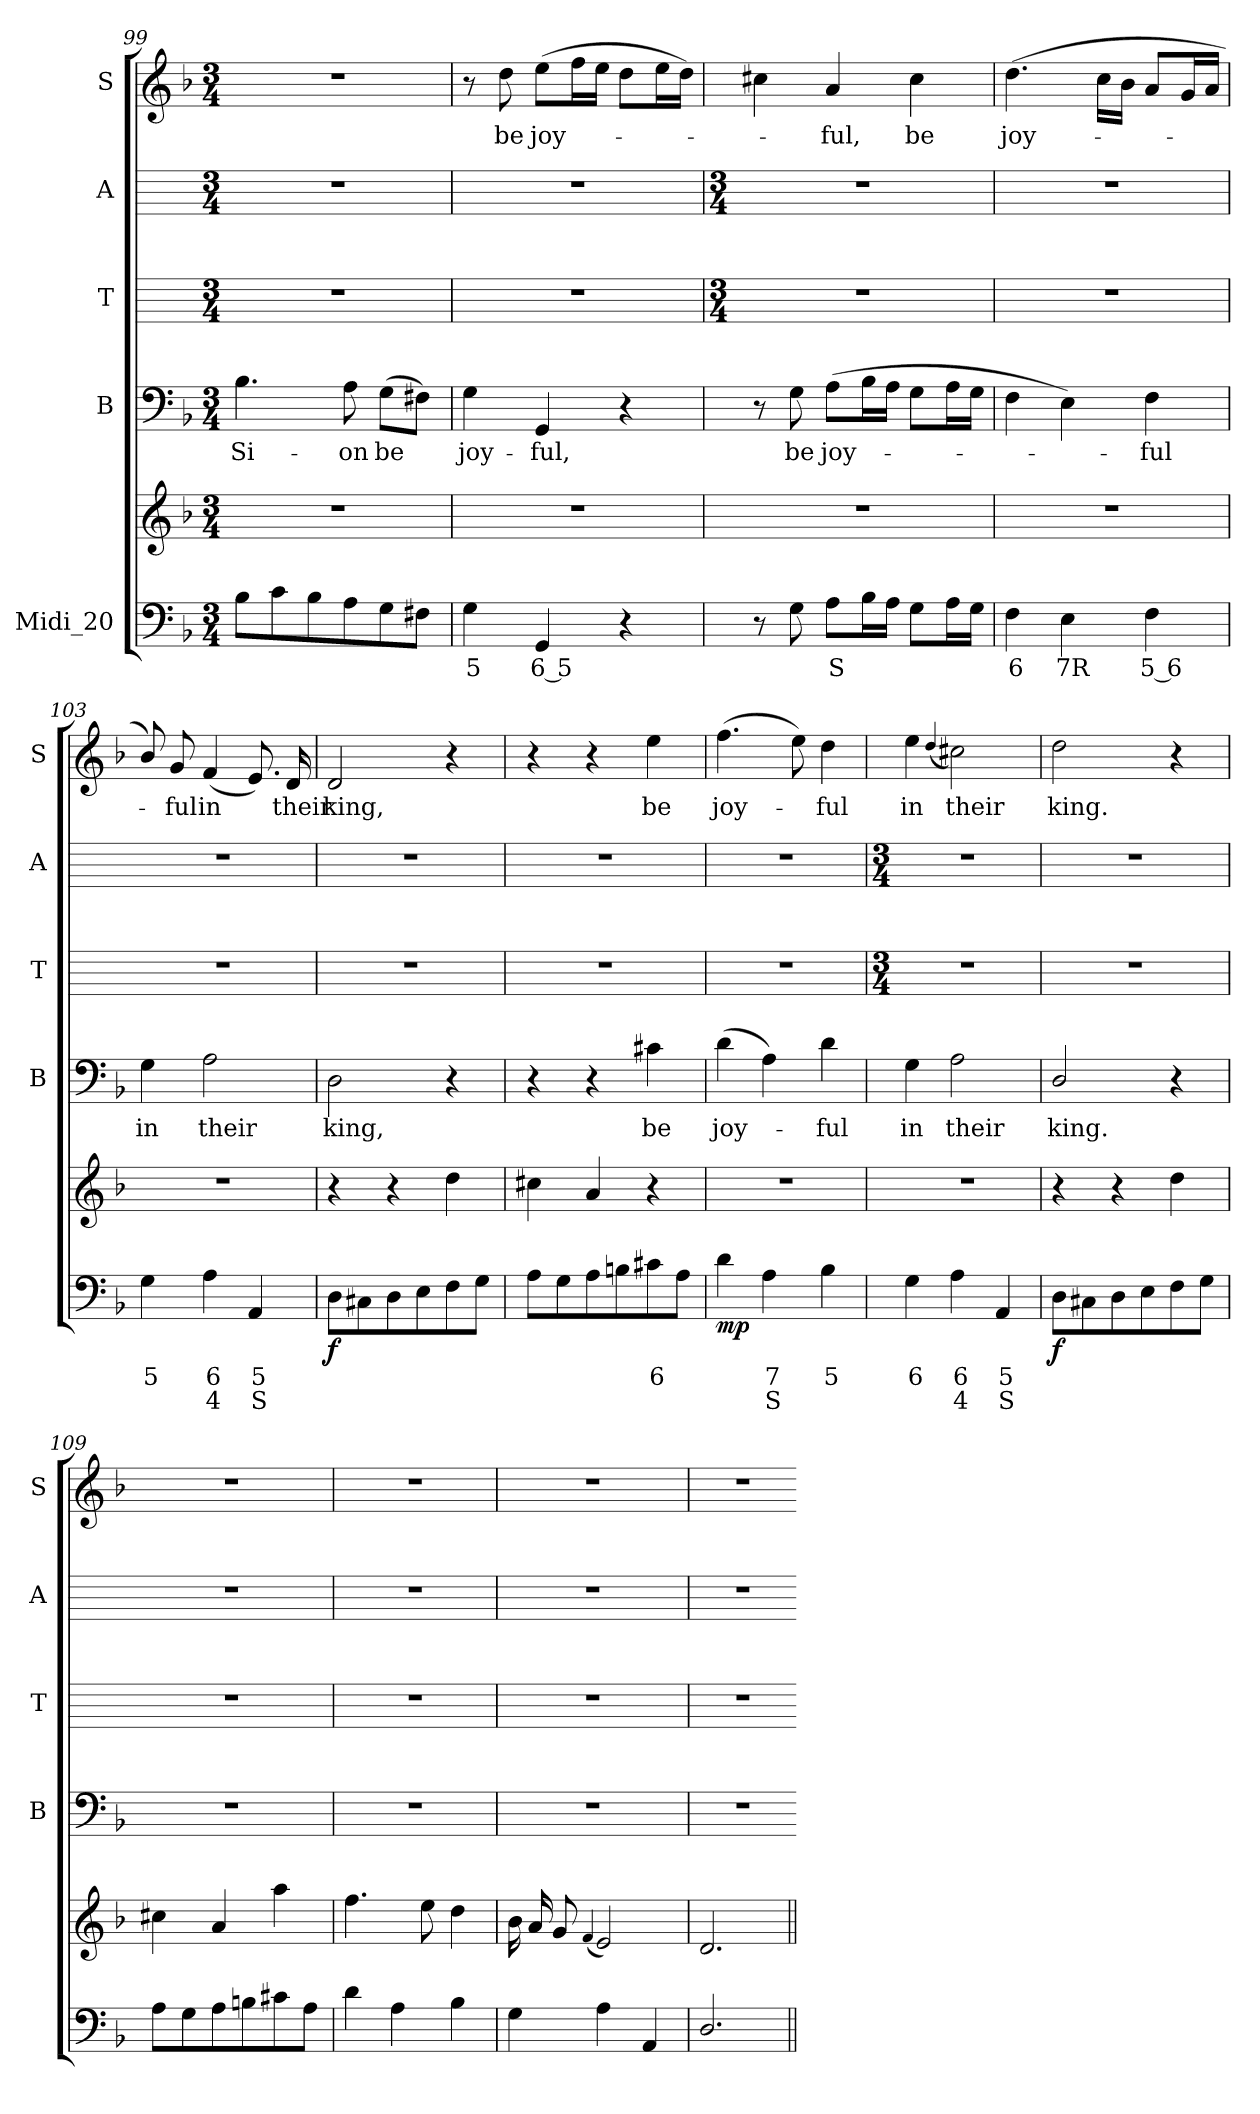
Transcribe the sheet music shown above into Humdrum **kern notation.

**kern	**text	**text	**kern	**dynam	**kern	**text	**kern	**kern	**kern	**text
*part5	*part5	*part5	*part5	*part5	*part4	*part4	*part3	*part2	*part1	*part1
*staff6	*staff6	*staff6	*staff5	*staff5/6	*staff4	*staff4	*staff3	*staff2	*staff1	*staff1
*I"Midi_20	*	*	*	*	*I"B	*	*I"T	*I"A	*I"S	*
*	*	*	*	*	*I'B	*	*I'T	*I'A	*I'S	*
*clefF4	*	*	*clefG2	*	*clefF4	*	*	*	*clefG2	*
*k[b-]	*	*	*k[b-]	*	*k[b-]	*	*	*	*k[b-]	*
*F:	*	*	*F:	*	*F:	*	*	*	*F:	*
*M3/4	*	*	*M3/4	*	*M3/4	*	*M3/4	*M3/4	*M3/4	*
=99	=99	=99	=99	=99	=99	=99	=99	=99	=99	=99
!	!	!	!LO:N:vis=1	!	!	!LO:LY:b	!	!	!LO:N:vis=1	!
8B-L	.	.	2.r	.	4.B-	Si-	2.r	2.r	2.r	.
8c	.	.	.	.	.	.	.	.	.	.
8B-	.	.	.	.	.	.	.	.	.	.
!	!	!	!	!	!	!LO:LY:b	!	!	!	!
8A	.	.	.	.	8A	-on	.	.	.	.
!	!	!	!	!	!	!LO:LY:b	!	!	!	!
8G	.	.	.	.	(>8GL	be	.	.	.	.
8F#XJ	.	.	.	.	8F#XJ)	.	.	.	.	.
=100	=100	=100	=100	=100	=100	=100	=100	=100	=100	=100
!	!LO:LY:b	!	!LO:N:vis=1	!	!	!LO:LY:b	!	!	!	!
4G	5	.	2.r	.	4G	joy-	2.r	2.r	8r	.
!	!	!	!	!	!	!	!	!	!	!LO:LY:b
.	.	.	.	.	.	.	.	.	8dd	be
!	!LO:LY:b	!	!	!	!	!LO:LY:b	!	!	!	!LO:LY:b
4GG	6 5	.	.	.	4GG	-ful,	.	.	(>8eeL	joy-
.	.	.	.	.	.	.	.	.	16ffL	.
.	.	.	.	.	.	.	.	.	16eeJJ	.
4r	.	.	.	.	4r	.	.	.	8ddL	.
.	.	.	.	.	.	.	.	.	16eeL	.
.	.	.	.	.	.	.	.	.	16ddJJ)	.
!!LO:LB:g=z
=101	=101	=101	=101	=101	=101	=101	=101	=101	=101	=101
*	*	*	*	*	*	*	*M3/4	*M3/4	*	*
!	!	!	!LO:N:vis=1	!	!	!	!	!	!	!
8r	.	.	2.r	.	8r	.	2.r	2.r	4cc#X	.
!	!	!	!	!	!	!LO:LY:b	!	!	!	!
8G	.	.	.	.	8G	be	.	.	.	.
!	!LO:LY:b	!	!	!	!	!LO:LY:b	!	!	!	!LO:LY:b
8AL	S	.	.	.	(>8AL	joy-	.	.	4a	ful,
16B-L	.	.	.	.	16B-L	.	.	.	.	.
16AJJ	.	.	.	.	16AJJ	.	.	.	.	.
!	!	!	!	!	!	!	!	!	!	!LO:LY:b
8GL	.	.	.	.	8GL	.	.	.	4cc#	be
16AL	.	.	.	.	16AL	.	.	.	.	.
16GJJ	.	.	.	.	16GJJ	.	.	.	.	.
=102	=102	=102	=102	=102	=102	=102	=102	=102	=102	=102
!	!LO:LY:b	!	!LO:N:vis=1	!	!	!	!	!	!	!LO:LY:b
4F	6	.	2.r	.	4F	.	2.r	2.r	(>4.dd	joy-
!	!LO:LY:b	!	!	!	!	!	!	!	!	!
4E	7R	.	.	.	4E)	.	.	.	.	.
.	.	.	.	.	.	.	.	.	16ccLL	.
.	.	.	.	.	.	.	.	.	16b-JJ	.
!	!LO:LY:b	!	!	!	!	!LO:LY:b	!	!	!	!
4F	5 6	.	.	.	4F	ful	.	.	8aL	.
.	.	.	.	.	.	.	.	.	16gL	.
.	.	.	.	.	.	.	.	.	16aJJ	.
=103	=103	=103	=103	=103	=103	=103	=103	=103	=103	=103
!	!LO:LY:b	!	!LO:N:vis=1	!	!	!LO:LY:b	!	!	!	!
4G	5	.	2.r	.	4G	in	2.r	2.r	8b-/)	.
!	!	!	!	!	!	!	!	!	!	!LO:LY:b
.	.	.	.	.	.	.	.	.	8g	ful
!	!LO:LY:b	!LO:LY:b	!	!	!	!LO:LY:b	!	!	!	!LO:LY:b
4A	6	4	.	.	2A	their	.	.	(<4f	in
!	!LO:LY:b	!LO:LY:b	!	!	!	!	!	!	!	!
4AA	5	S	.	.	.	.	.	.	8.e)	.
!	!	!	!	!	!	!	!	!	!	!LO:LY:b
.	.	.	.	.	.	.	.	.	16d	their
=104	=104	=104	=104	=104	=104	=104	=104	=104	=104	=104
!	!	!	!	!LO:DY:b=2	!	!LO:LY:b	!	!	!	!LO:LY:b
8DL	.	.	4r	f	2D	king,	2.r	2.r	2d	king,
8C#X	.	.	.	.	.	.	.	.	.	.
8D	.	.	4r	.	.	.	.	.	.	.
8E	.	.	.	.	.	.	.	.	.	.
8F	.	.	4dd	.	4r	.	.	.	4r	.
8GJ	.	.	.	.	.	.	.	.	.	.
=105	=105	=105	=105	=105	=105	=105	=105	=105	=105	=105
8AL	.	.	4cc#X	.	4r	.	2.r	2.r	4r	.
8G	.	.	.	.	.	.	.	.	.	.
8A	.	.	4a	.	4r	.	.	.	4r	.
8Bn	.	.	.	.	.	.	.	.	.	.
!	!LO:LY:b	!	!	!	!	!LO:LY:b	!	!	!	!LO:LY:b
8c#X	6	.	4r	.	4c#X	be	.	.	4ee	be
8AJ	.	.	.	.	.	.	.	.	.	.
=106	=106	=106	=106	=106	=106	=106	=106	=106	=106	=106
!	!	!	!LO:N:vis=1	!LO:DY:b=2	!	!LO:LY:b	!	!	!	!LO:LY:b
4d	.	.	2.r	mp	(>4d	joy-	2.r	2.r	(>4.ff	joy-
!	!LO:LY:b	!LO:LY:b	!	!	!	!	!	!	!	!
4A	7	S	.	.	4A)	.	.	.	.	.
.	.	.	.	.	.	.	.	.	8ee)	.
!	!LO:LY:b	!	!	!	!	!LO:LY:b	!	!	!	!LO:LY:b
4B-	5	.	.	.	4d	ful	.	.	4dd	ful
!!LO:LB:g=z
=107	=107	=107	=107	=107	=107	=107	=107	=107	=107	=107
*	*	*	*	*	*	*	*M3/4	*M3/4	*	*
!	!LO:LY:b	!	!LO:N:vis=1	!	!	!LO:LY:b	!	!	!	!LO:LY:b
4G	6	.	2.r	.	4G	in	2.r	2.r	4ee	in
.	.	.	.	.	.	.	.	.	(>4qqdd/	.
!	!LO:LY:b	!LO:LY:b	!	!	!	!LO:LY:b	!	!	!	!LO:LY:b
4A	6	4	.	.	2A	their	.	.	2cc#X)	their
!	!LO:LY:b	!LO:LY:b	!	!	!	!	!	!	!	!
4AA	5	S	.	.	.	.	.	.	.	.
=108	=108	=108	=108	=108	=108	=108	=108	=108	=108	=108
!	!	!	!	!LO:DY:b=2	!	!LO:LY:b	!	!	!	!LO:LY:b
8DL	.	.	4r	f	2D/	king.	2.r	2.r	2dd	king.
8C#X	.	.	.	.	.	.	.	.	.	.
8D	.	.	4r	.	.	.	.	.	.	.
8E	.	.	.	.	.	.	.	.	.	.
8F	.	.	4dd	.	4r	.	.	.	4r	.
8GJ	.	.	.	.	.	.	.	.	.	.
=109	=109	=109	=109	=109	=109	=109	=109	=109	=109	=109
!	!	!	!	!	!LO:N:vis=1	!	!	!	!LO:N:vis=1	!
8AL	.	.	4cc#X	.	2.r	.	2.r	2.r	2.r	.
8G	.	.	.	.	.	.	.	.	.	.
8A	.	.	4a	.	.	.	.	.	.	.
8Bn	.	.	.	.	.	.	.	.	.	.
8c#X	.	.	4aa	.	.	.	.	.	.	.
8AJ	.	.	.	.	.	.	.	.	.	.
=110	=110	=110	=110	=110	=110	=110	=110	=110	=110	=110
!	!	!	!	!	!LO:N:vis=1	!	!	!	!LO:N:vis=1	!
4d	.	.	4.ff	.	2.r	.	2.r	2.r	2.r	.
4A	.	.	.	.	.	.	.	.	.	.
.	.	.	8ee	.	.	.	.	.	.	.
4B-	.	.	4dd	.	.	.	.	.	.	.
=111	=111	=111	=111	=111	=111	=111	=111	=111	=111	=111
!	!	!	!	!	!LO:N:vis=1	!	!	!	!LO:N:vis=1	!
4G	.	.	16b-LL	.	2.r	.	2.r	2.r	2.r	.
.	.	.	16a	.	.	.	.	.	.	.
.	.	.	8gJ	.	.	.	.	.	.	.
.	.	.	(<4qqf	.	.	.	.	.	.	.
4A	.	.	2e)	.	.	.	.	.	.	.
4AA	.	.	.	.	.	.	.	.	.	.
=112	=112	=112	=112	=112	=112	=112	=112	=112	=112	=112
!	!	!	!	!	!LO:N:vis=1	!	!	!	!LO:N:vis=1	!
2.D/	.	.	2.d	.	2.r	.	2.r	2.r	2.r	.
=||	=||	=||	=||	=||	=||	=||	=	=	=||	=||
*-	*-	*-	*-	*-	*-	*-	*-	*-	*-	*-
